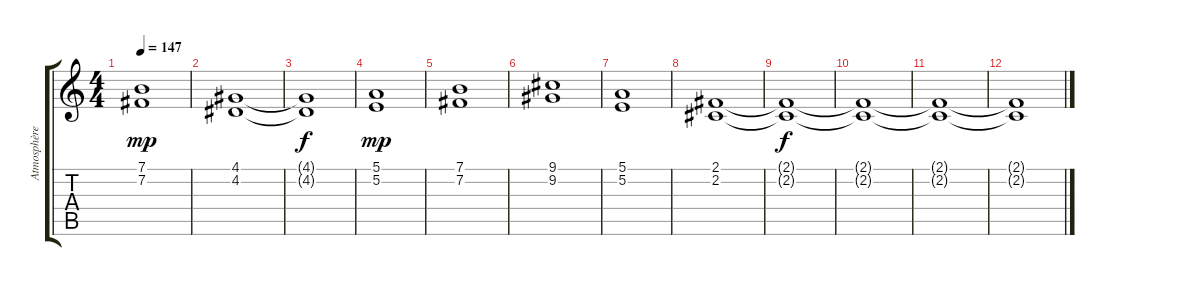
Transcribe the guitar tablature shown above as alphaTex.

\track ("Atmosphère 2" "Atmosphère") {instrument ocarina}
\staff {score tabs}
\tuning (E4 B3 G3 D3 A2 E2) {hide}
\ts (4 4)
\tempo 147
\clef g2
\ks c
(7.1 7.2).1{dy mp} |
(4.1 4.2).1 |
(4.1{t} 4.2{t}).1{dy f} |
(5.1 5.2).1{dy mp} |
(7.1 7.2).1 |
(9.1 9.2).1 |
(5.1 5.2).1 |
(2.1 2.2).1 |
(2.1{t} 2.2{t}).1{dy f} |
(2.1{t} 2.2{t}).1 |
(2.1{t} 2.2{t}).1 |
(2.1{t} 2.2{t}).1
